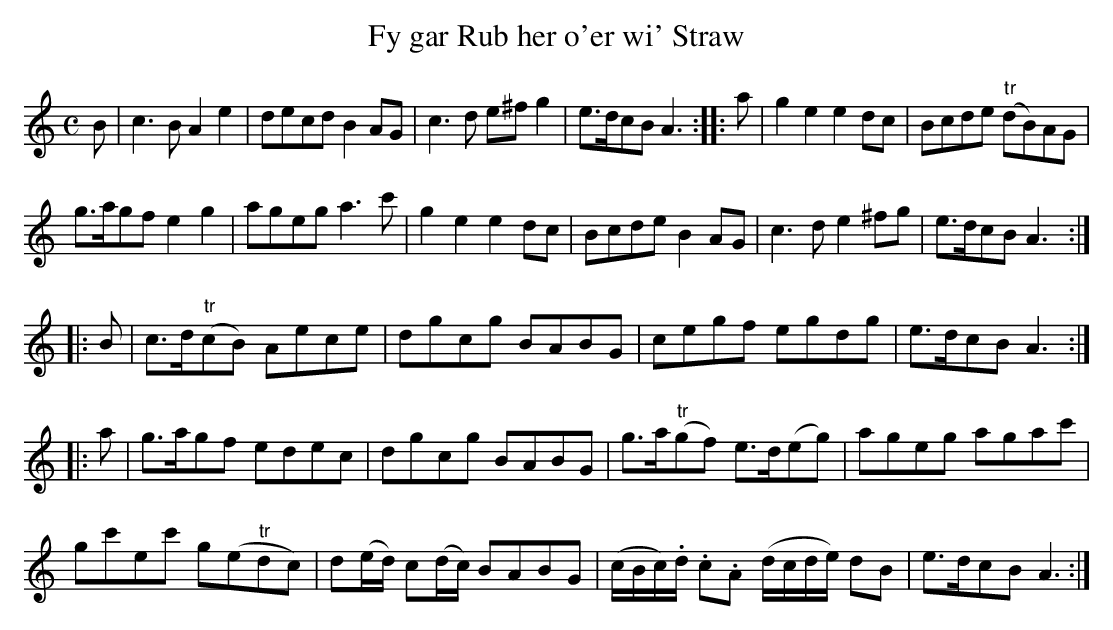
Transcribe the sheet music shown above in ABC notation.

X:1
T:Fy gar Rub her o'er wi' Straw
M:C
K:A minor
B|\
c3B A2e2| decd B2AG| c3d e^fg2| e>dcB A3::\
a|\
g2e2 e2dc| Bcde ("tr"dB)AG|
g>agf e2g2| ageg a3c'|\
g2e2 e2dc| Bcde B2AG| c3d e2^fg| e>dcB A3::
B|\
c>d("tr"cB) Aece|dgcg BABG| cegf egdg| e>dcB A3::
a|\
g>agf edec| dgcg BABG| \
g>a("tr"gf) e>d(eg)| ageg agac'|
gc'ec' g(e"tr"dc)| d(e/d/) c(d/c/) BABG|\
(c/B/c/).d/ .c.A (d/c/d/e/) dB| e>dcB A3:|
